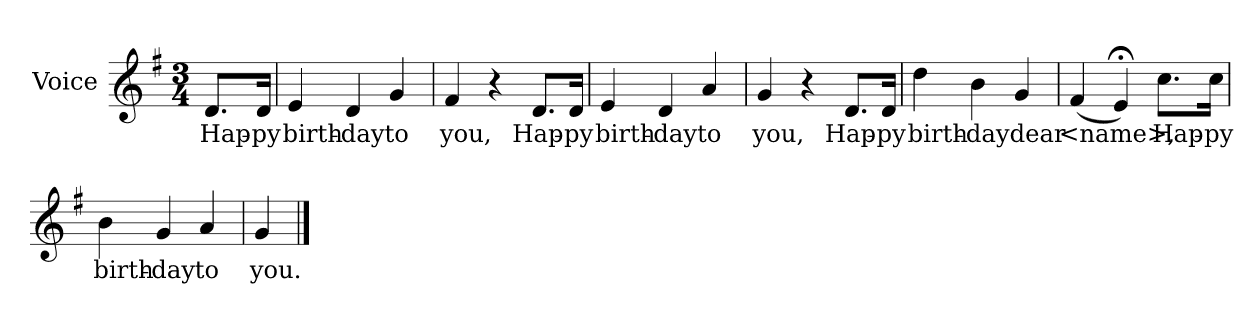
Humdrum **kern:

**kern	**text
*part1	*part1
*staff1	*staff1
*I"Voice	*
*I'V	*
*k[f#]	*
*M3/4	*
=1	=1
8.dL	Hap-
16dJk	-py
=1	=1
4e	birth-
4d	-day
4g	to
=1	=1
4f#	you,
4r	.
8.dL	Hap-
16dJk	-py
=1	=1
4e	birth-
4d	-day
4a	to
=1	=1
4g	you,
4r	.
8.dL	Hap-
16dJk	-py
=1	=1
4dd	birth-
4b	-day
4g	dear
=1	=1
(4f#	<name>,
4e;<)	.
8.ccL	Hap-
16ccJk	-py
=1	=1
4b	birth-
4g	-day
4a	to
=1	=1
4g	you.
==	==
*-	*-
